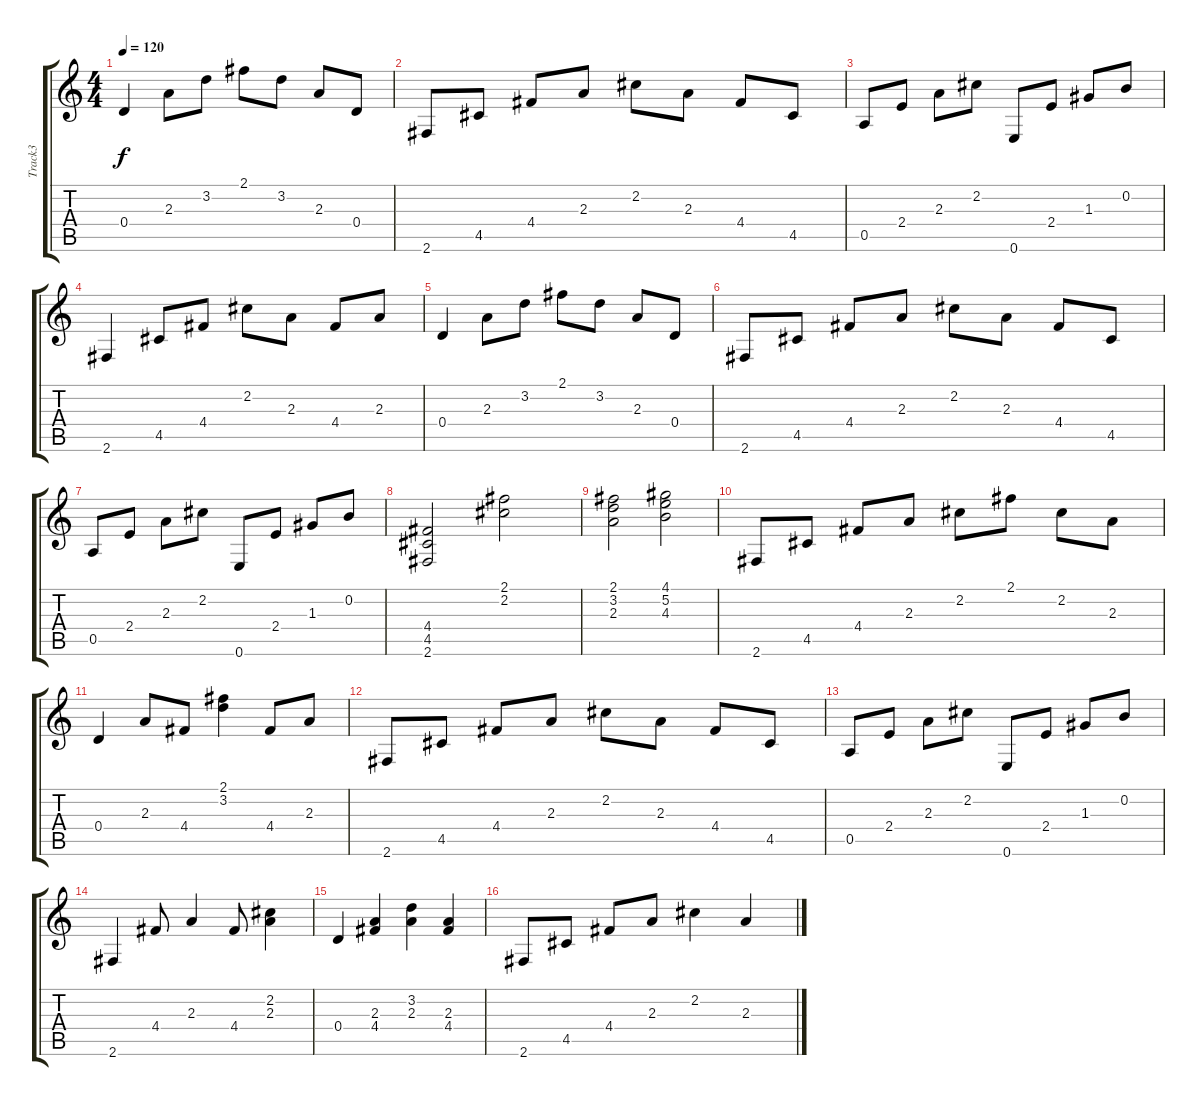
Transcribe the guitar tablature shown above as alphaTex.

\track ("Track3" "Track3") {instrument distortionguitar}
\staff {score tabs}
\tuning (E4 B3 G3 D3 A2 E2) {hide}
\ts (4 4)
\tempo 120
\clef g2
\ks c
0.4.4{dy f} 2.3.8 3.2.8 2.1.8 3.2.8 2.3.8 0.4.8 |
2.6.8 4.5.8 4.4.8 2.3.8 2.2.8 2.3.8 4.4.8 4.5.8 |
0.5.8 2.4.8 2.3.8 2.2.8 0.6.8 2.4.8 1.3.8 0.2.8 |
2.6.4 4.5.8 4.4.8 2.2.8 2.3.8 4.4.8 2.3.8 |
0.4.4 2.3.8 3.2.8 2.1.8 3.2.8 2.3.8 0.4.8 |
2.6.8 4.5.8 4.4.8 2.3.8 2.2.8 2.3.8 4.4.8 4.5.8 |
0.5.8 2.4.8 2.3.8 2.2.8 0.6.8 2.4.8 1.3.8 0.2.8 |
(4.4 4.5 2.6).2{volume 10 instrument distortionguitar} (2.1 2.2).2{volume 16} |
(2.1 3.2 2.3).2 (4.1 5.2 4.3).2 |
2.6.8{volume 12 instrument electricguitarclean} 4.5.8 4.4.8 2.3.8 2.2.8 2.1.8 2.2.8 2.3.8 |
0.4.4 2.3.8 4.4.8 (2.1 3.2).4 4.4.8 2.3.8 |
2.6.8 4.5.8 4.4.8 2.3.8 2.2.8 2.3.8 4.4.8 4.5.8 |
0.5.8 2.4.8 2.3.8 2.2.8 0.6.8 2.4.8 1.3.8 0.2.8 |
2.6.4 4.4.8 2.3.4 4.4.8 (2.2 2.3).4 |
0.4.4 (2.3 4.4).4 (3.2 2.3).4 (2.3 4.4).4 |
2.6.8 4.5.8 4.4.8 2.3.8 2.2.4 2.3.4
